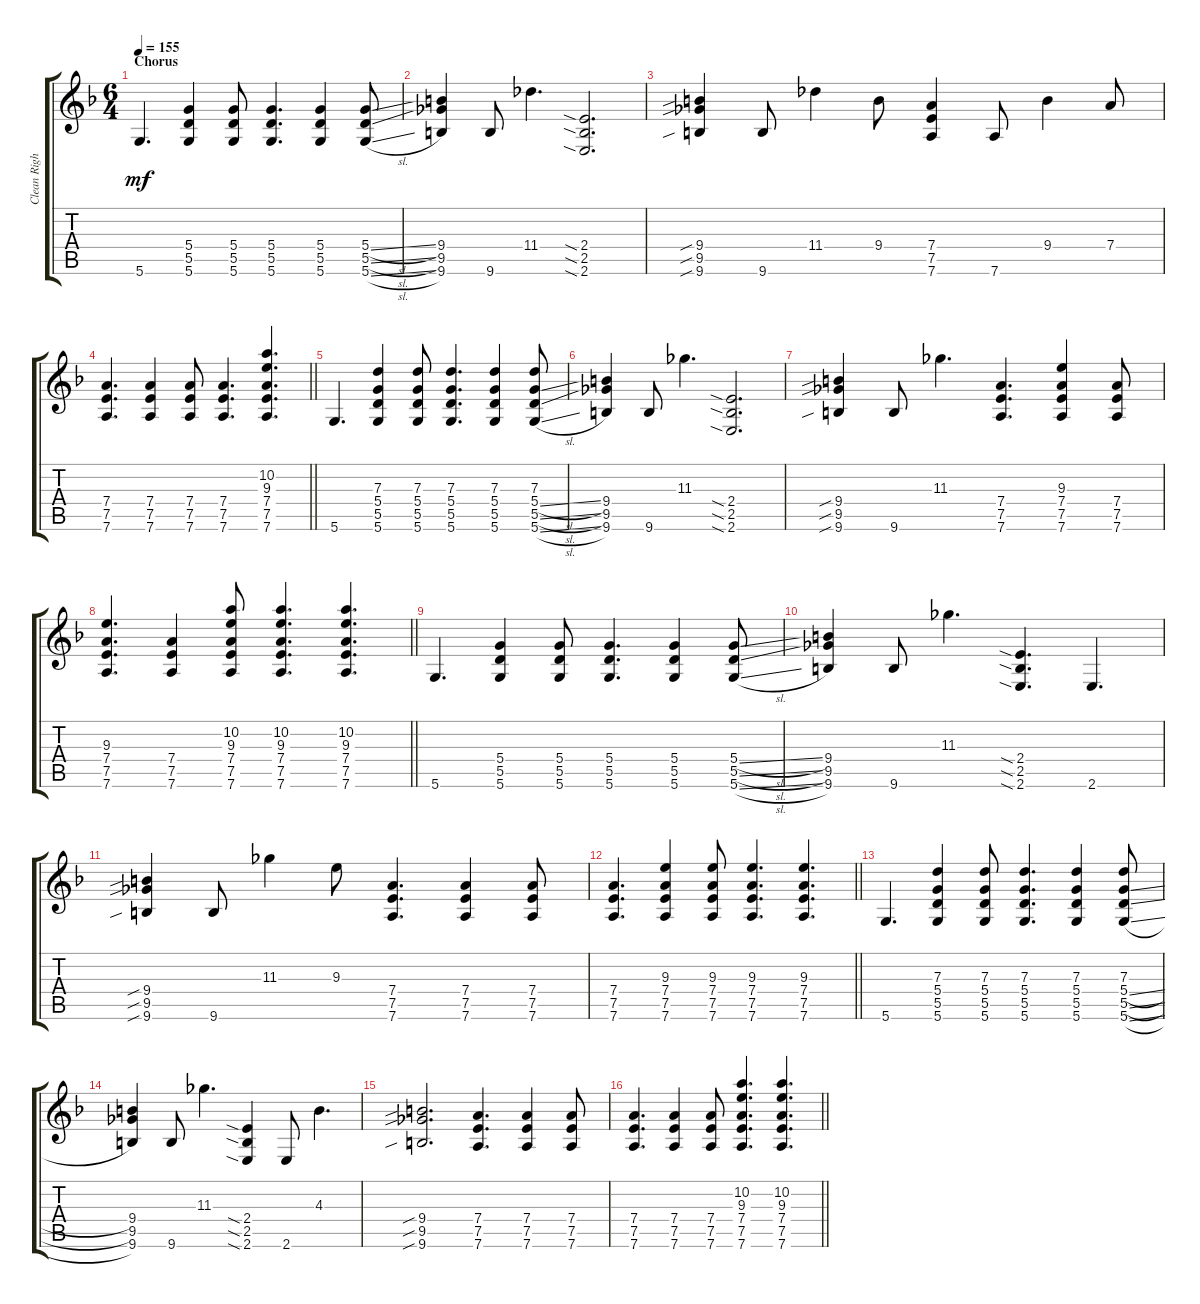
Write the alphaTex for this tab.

\track ("Clean Right Guitar" "Clean Righ") {instrument electricguitarclean}
\staff {score tabs}
\tuning (E4 B3 G3 D3 A2 D2) {hide}
\ts (6 4)
\section ("" "Chorus")
\tempo 155
\clef g2
\ks dminor
5.6.4{d dy mf} (5.4 5.5 5.6).4 (5.4 5.5 5.6).8 (5.4 5.5 5.6).4{d} (5.4 5.5 5.6).4 (5.4{sl} 5.5{sl} 5.6{sl}).8 |
(9.4 9.5 9.6).4 9.6.8 11.4.4{d} (2.4{sia} 2.5{sia} 2.6{sia}).2{d} |
(9.4{sib} 9.5{sib} 9.6{sib}).4 9.6.8 11.4.4 9.4.8 (7.4 7.5 7.6).4 7.6.8 9.4.4 7.4.8 |
\barLineRight lightlight
(7.4 7.5 7.6).4{d} (7.4 7.5 7.6).4 (7.4 7.5 7.6).8 (7.4 7.5 7.6).4{d} (10.2 9.3 7.4 7.5 7.6).4{d} |
5.6.4{d} (7.3 5.4 5.5 5.6).4 (7.3 5.4 5.5 5.6).8 (7.3 5.4 5.5 5.6).4{d} (7.3 5.4 5.5 5.6).4 (7.3 5.4{sl} 5.5{sl} 5.6{sl}).8 |
(9.4 9.5 9.6).4 9.6.8 11.3.4{d} (2.4{sia} 2.5{sia} 2.6{sia}).2{d} |
(9.4{sib} 9.5{sib} 9.6{sib}).4 9.6.8 11.3.4{d} (7.4 7.5 7.6).4{d} (9.3 7.4 7.5 7.6).4 (7.4 7.5 7.6).8 |
\barLineRight lightlight
(9.3 7.4 7.5 7.6).4{d} (7.4 7.5 7.6).4 (10.2 9.3 7.4 7.5 7.6).8 (10.2 9.3 7.4 7.5 7.6).4{d} (10.2 9.3 7.4 7.5 7.6).4{d} |
5.6.4{d} (5.4 5.5 5.6).4 (5.4 5.5 5.6).8 (5.4 5.5 5.6).4{d} (5.4 5.5 5.6).4 (5.4{sl} 5.5{sl} 5.6{sl}).8 |
(9.4 9.5 9.6).4 9.6.8 11.3.4{d} (2.4{sia} 2.5{sia} 2.6{sia}).4{d} 2.6.4{d} |
(9.4{sib} 9.5{sib} 9.6{sib}).4 9.6.8 11.3.4 9.3.8 (7.4 7.5 7.6).4{d} (7.4 7.5 7.6).4 (7.4 7.5 7.6).8 |
\barLineRight lightlight
(7.4 7.5 7.6).4{d} (9.3 7.4 7.5 7.6).4 (9.3 7.4 7.5 7.6).8 (9.3 7.4 7.5 7.6).4{d} (9.3 7.4 7.5 7.6).4{d} |
5.6.4{d} (7.3 5.4 5.5 5.6).4 (7.3 5.4 5.5 5.6).8 (7.3 5.4 5.5 5.6).4{d} (7.3 5.4 5.5 5.6).4 (7.3 5.4{sl} 5.5{sl} 5.6{sl}).8 |
(9.4 9.5 9.6).4 9.6.8 11.3.4{d} (2.4{sia} 2.5{sia} 2.6{sia}).4 2.6.8 4.3.4{d} |
(9.4{sib} 9.5{sib} 9.6{sib}).2{d} (7.4 7.5 7.6).4{d} (7.4 7.5 7.6).4 (7.4 7.5 7.6).8 |
\barLineRight lightlight
(7.4 7.5 7.6).4{d} (7.4 7.5 7.6).4 (7.4 7.5 7.6).8 (10.2 9.3 7.4 7.5 7.6).4{d} (10.2 9.3 7.4 7.5 7.6{sl}).4{d}
